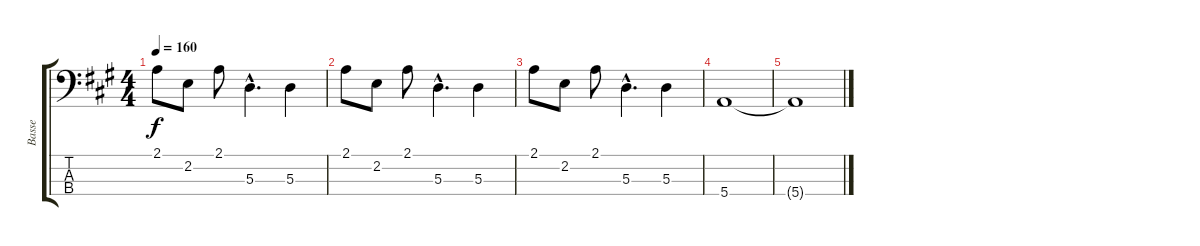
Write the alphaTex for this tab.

\track ("Basse" "Basse") {instrument electricbasspick}
\staff {score tabs}
\tuning (G2 D2 A1 E1) {hide}
\ts (4 4)
\tempo 160
\clef f4
\ks a
2.1.8{dy f} 2.2.8 2.1.8 5.3{hac}.4{d} 5.3.4 |
2.1.8 2.2.8 2.1.8 5.3{hac}.4{d} 5.3.4 |
2.1.8 2.2.8 2.1.8 5.3{hac}.4{d} 5.3.4 |
5.4.1 |
5.4{t}.1
